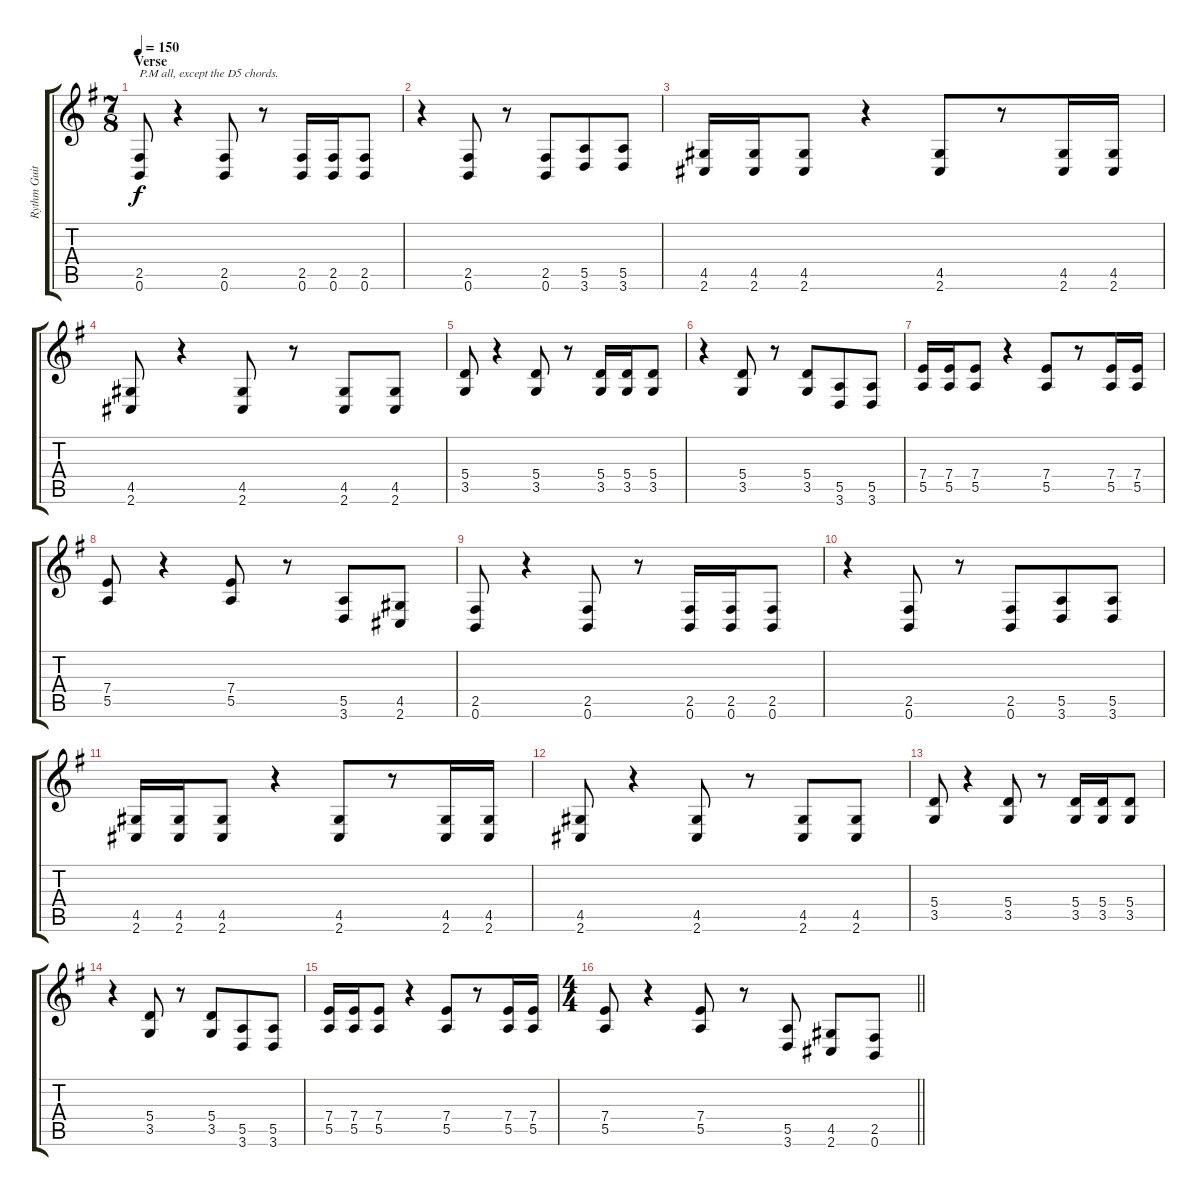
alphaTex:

\track ("Rythm Guitar 2" "Rythm Guit") {instrument distortionguitar}
\staff {score tabs}
\tuning (B3 Gb3 D3 A2 E2 B1) {hide}
\ts (7 8)
\section ("" "Verse")
\tempo 150
\clef g2
\ks g
(2.5 0.6).8{txt "P.M all, except the D5 chords." dy f} r.4 (2.5 0.6).8 r.8 (2.5 0.6).16 (2.5 0.6).16{beam merge} (2.5 0.6).8 |
r.4 (2.5 0.6).8 r.8 (2.5 0.6).8 (5.5 3.6).8 (5.5 3.6).8 |
(4.5 2.6).16 (4.5 2.6).16{beam merge} (4.5 2.6).8 r.4 (4.5 2.6).8 r.8 (4.5 2.6).16 (4.5 2.6).16 |
(4.5 2.6).8 r.4 (4.5 2.6).8 r.8 (4.5 2.6).8 (4.5 2.6).8 |
(5.4 3.5).8 r.4 (5.4 3.5).8 r.8 (5.4 3.5).16 (5.4 3.5).16{beam merge} (5.4 3.5).8 |
r.4 (5.4 3.5).8 r.8 (5.4 3.5).8 (5.5 3.6).8 (5.5 3.6).8 |
(7.4 5.5).16 (7.4 5.5).16{beam merge} (7.4 5.5).8 r.4 (7.4 5.5).8 r.8 (7.4 5.5).16 (7.4 5.5).16 |
(7.4 5.5).8 r.4 (7.4 5.5).8 r.8 (5.5 3.6).8 (4.5 2.6).8 |
(2.5 0.6).8 r.4 (2.5 0.6).8 r.8 (2.5 0.6).16 (2.5 0.6).16{beam merge} (2.5 0.6).8 |
r.4 (2.5 0.6).8 r.8 (2.5 0.6).8 (5.5 3.6).8 (5.5 3.6).8 |
(4.5 2.6).16 (4.5 2.6).16{beam merge} (4.5 2.6).8 r.4 (4.5 2.6).8 r.8 (4.5 2.6).16 (4.5 2.6).16 |
(4.5 2.6).8 r.4 (4.5 2.6).8 r.8 (4.5 2.6).8 (4.5 2.6).8 |
(5.4 3.5).8 r.4 (5.4 3.5).8 r.8 (5.4 3.5).16 (5.4 3.5).16{beam merge} (5.4 3.5).8 |
r.4 (5.4 3.5).8 r.8 (5.4 3.5).8 (5.5 3.6).8 (5.5 3.6).8 |
(7.4 5.5).16 (7.4 5.5).16{beam merge} (7.4 5.5).8 r.4 (7.4 5.5).8 r.8 (7.4 5.5).16 (7.4 5.5).16 |
\ts (4 4)
\barLineRight lightlight
(7.4 5.5).8 r.4 (7.4 5.5).8 r.8 (5.5 3.6).8 (4.5 2.6).8 (2.5 0.6).8
